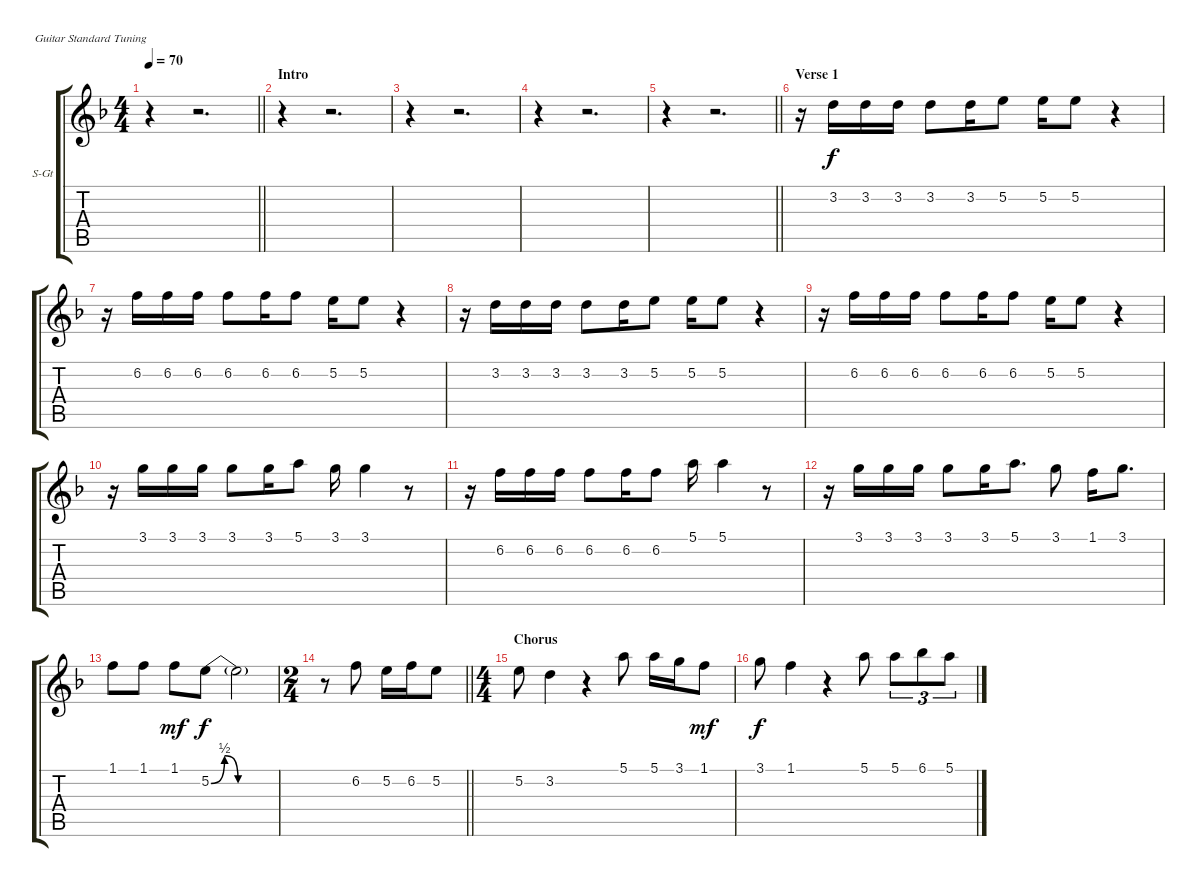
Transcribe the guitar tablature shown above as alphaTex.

\bracketExtendMode groupsimilarinstruments
\firstSystemTrackNameOrientation horizontal
\otherSystemsTrackNameOrientation horizontal
\track ("Вокал" "S-Gt") {mute instrument trumpet}
\staff {score tabs}
\tuning (E4 B3 G3 D3 A2 E2)
\displaytranspose 12
\ts (4 4)
\beaming (8 2 2 2 2)
\tempo 70
\clef g2
\barLineRight lightlight
\ks dminor
r.4{dy f instrument trumpet} r.2{d} |
\section ("" "Intro")
r.4 r.2{d} |
r.4 r.2{d} |
r.4 r.2{d} |
\barLineRight lightlight
r.4 r.2{d} |
\section ("" "Verse 1")
r.16 3.2.16 3.2.16 3.2.16 3.2.8 3.2.16 5.2.8 5.2.16 5.2.8 r.4 |
r.16 6.2.16 6.2.16 6.2.16 6.2.8 6.2.16 6.2.8 5.2.16 5.2.8 r.4 |
r.16 3.2.16 3.2.16 3.2.16 3.2.8 3.2.16 5.2.8 5.2.16 5.2.8 r.4 |
r.16 6.2.16 6.2.16 6.2.16 6.2.8 6.2.16 6.2.8 5.2.16 5.2.8 r.4 |
r.16 3.1.16 3.1.16 3.1.16 3.1.8 3.1.16 5.1.8 3.1.16 3.1.4 r.8 |
r.16 6.2.16 6.2.16 6.2.16 6.2.8 6.2.16 6.2.8 5.1.16 5.1.4 r.8 |
r.16 3.1.16 3.1.16 3.1.16 3.1.8 3.1.16 5.1.8{d} 3.1.8 1.1.16 3.1.8{d} |
1.1.8 1.1.8 1.1.8{dy mf} 5.2{be (bendrelease 0 0 30 2 30 2 60 0)}.8{dy f} 5.2{be (hold 0 0 60 0) t}.2 |
\ts (2 4)
\beaming (8 2 2)
\barLineRight lightlight
r.8 6.2.8 5.2.16 6.2.16 5.2.8 |
\ts (4 4)
\beaming (8 2 2 2 2)
\section ("" "Chorus")
5.2.8 3.2.4 r.4 5.1.8 5.1.16 3.1.16 1.1.8{dy mf} |
3.1.8{dy f} 1.1.4 r.4 5.1.8 5.1.8{tu (3 2)} 6.1.8{tu (3 2)} 5.1.8{tu (3 2)}
